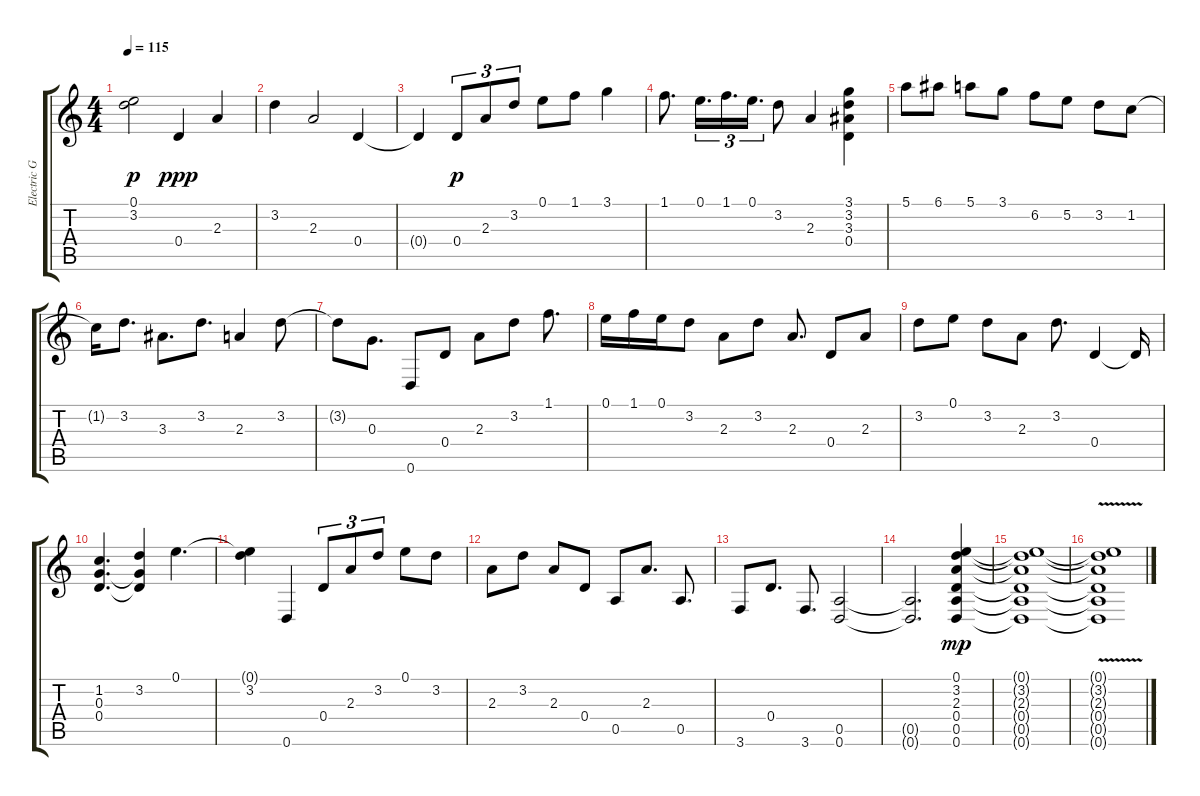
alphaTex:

\track ("Electric Guitar" "Electric G") {instrument electricguitarclean}
\staff {score tabs}
\tuning (E4 B3 G3 D3 A2 D2) {hide}
\ts (4 4)
\tempo 115
\clef g2
\ks c
(0.1{t} 3.2{t}).2{dy p} 0.4.4{dy ppp} 2.3.4 |
3.2.4 2.3.2 0.4.4 |
0.4{t}.4 0.4.8{tu (3 2) dy p} 2.3.8{tu (3 2)} 3.2.8{tu (3 2)} 0.1.8 1.1.8 3.1.4 |
1.1.8{d} 0.1.16{d tu (3 2)} 1.1.16{d tu (3 2)} 0.1.16{d tu (3 2)} 3.2.8 2.3.4 (3.1 3.2 3.3 0.4).4 |
5.1.8 6.1.8 5.1.8 3.1.8 6.2.8 5.2.8 3.2.8 1.2.8 |
1.2{t}.16 3.2.8{d} 3.3.8{d} 3.2.8{d} 2.3.4 3.2.8 |
3.2{t}.8 0.3.8{d} 0.6.8 0.4.8 2.3.8 3.2.8 1.1.8{d} |
0.1.16 1.1.16 0.1.16 3.2.8 2.3.8 3.2.8 2.3.8{d} 0.4.8 2.3.8 |
3.2.8 0.1.8 3.2.8 2.3.8 3.2.8{d} 0.4.4 0.4{t}.16 |
(1.2 0.3 0.4).4{d} (3.2 0.3{t} 0.4{t}).4 0.1.4{d} |
(0.1{t} 3.2).4 0.6.4 0.4.8{tu (3 2)} 2.3.8{tu (3 2)} 3.2.8{tu (3 2)} 0.1.8 3.2.8 |
2.3.8 3.2.8 2.3.8 0.4.8 0.5.8 2.3.8{d} 0.5.8{d} |
3.6.8 0.4.8{d} 3.6.8{d} (0.5 0.6).2 |
(0.5{t} 0.6{t}).2{d} (0.1 3.2 2.3 0.4 0.5 0.6).4{dy mp} |
(0.1{t} 3.2{t} 2.3{t} 0.4{t} 0.5{t} 0.6{t}).1 |
(0.1{v t} 3.2{v t} 2.3{v t} 0.4{v t} 0.5{v t} 0.6{v t}).1
